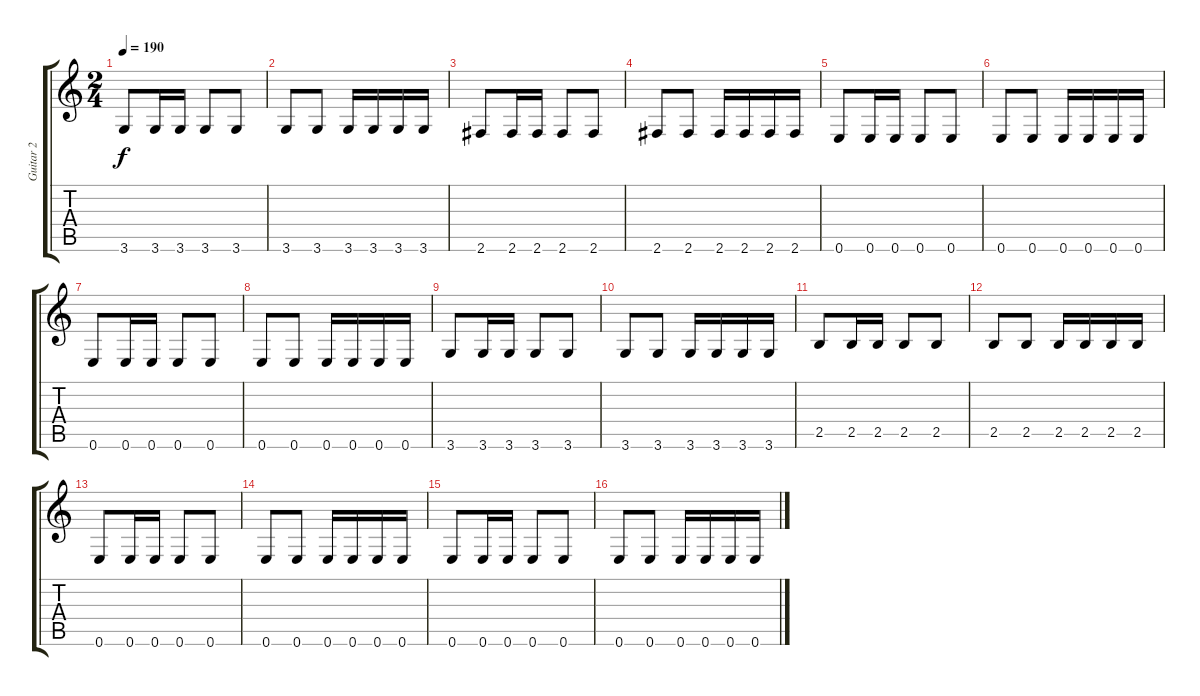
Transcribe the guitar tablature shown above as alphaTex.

\track ("Guitar 2" "Guitar 2") {instrument distortionguitar}
\staff {score tabs}
\tuning (E4 B3 G3 D3 A2 E2) {hide}
\ts (2 4)
\tempo 190
\clef g2
\ks c
3.6.8{dy f} 3.6.16 3.6.16 3.6.8 3.6.8 |
3.6.8 3.6.8 3.6.16 3.6.16 3.6.16 3.6.16 |
2.6.8 2.6.16 2.6.16 2.6.8 2.6.8 |
2.6.8 2.6.8 2.6.16 2.6.16 2.6.16 2.6.16 |
0.6.8 0.6.16 0.6.16 0.6.8 0.6.8 |
0.6.8 0.6.8 0.6.16 0.6.16 0.6.16 0.6.16 |
0.6.8 0.6.16 0.6.16 0.6.8 0.6.8 |
0.6.8 0.6.8 0.6.16 0.6.16 0.6.16 0.6.16 |
3.6.8 3.6.16 3.6.16 3.6.8 3.6.8 |
3.6.8 3.6.8 3.6.16 3.6.16 3.6.16 3.6.16 |
2.5.8 2.5.16 2.5.16 2.5.8 2.5.8 |
2.5.8 2.5.8 2.5.16 2.5.16 2.5.16 2.5.16 |
0.6.8 0.6.16 0.6.16 0.6.8 0.6.8 |
0.6.8 0.6.8 0.6.16 0.6.16 0.6.16 0.6.16 |
0.6.8 0.6.16 0.6.16 0.6.8 0.6.8 |
0.6.8 0.6.8 0.6.16 0.6.16 0.6.16 0.6.16
